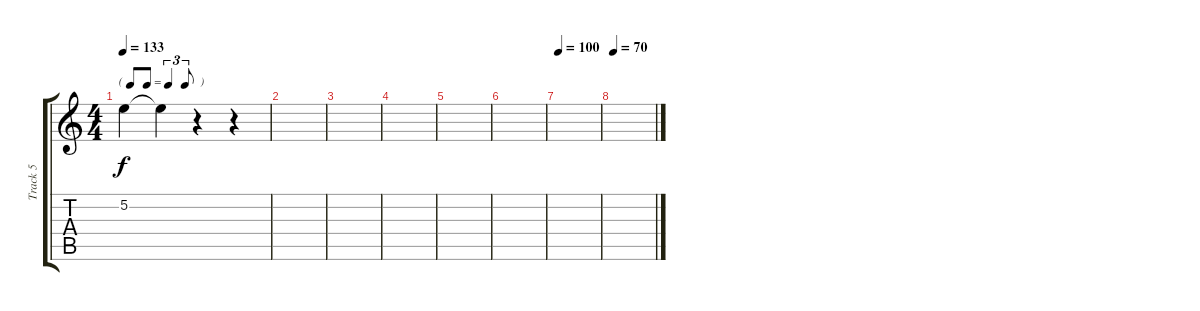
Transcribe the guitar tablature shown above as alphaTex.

\track ("Track 5" "Track 5") {instrument electricguitarclean}
\staff {score tabs}
\tuning (E4 B3 G3 D3 A2 E2) {hide}
\ts (4 4)
\tf triplet8th
\tempo 133
\clef g2
\ks c
5.2.4{dy f} 5.2{t}.4 r.4 r.4 |
|
|
|
|
|
\tempo 100
|
\tempo 70
